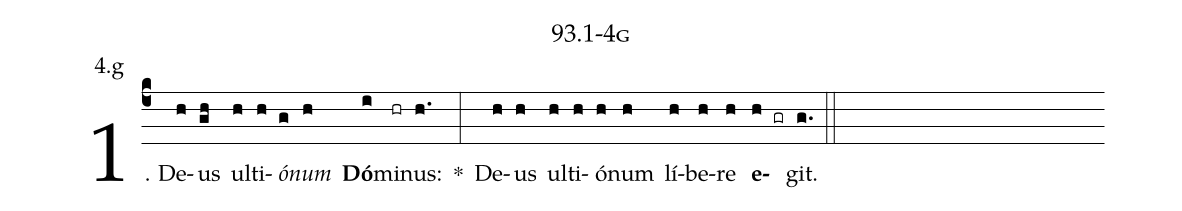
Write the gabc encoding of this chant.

name: 93.1-4g;
annotation: 4.g;
%%
(c4)1. De(h)us(gh) ul(h)ti(h)<i>ó</i>(g)<i>num</i>(h) <b>Dó</b>(i)mi(hr)nus:(h.) *(:) De(h)us(h) ul(h)ti(h)ó(h)num(h) lí(h)be(h)re(h) <b>e</b>(h gr)git.(g.) (::)


%E(h) u(h) o(h) u(h) a(h) e.(g.) (::)
